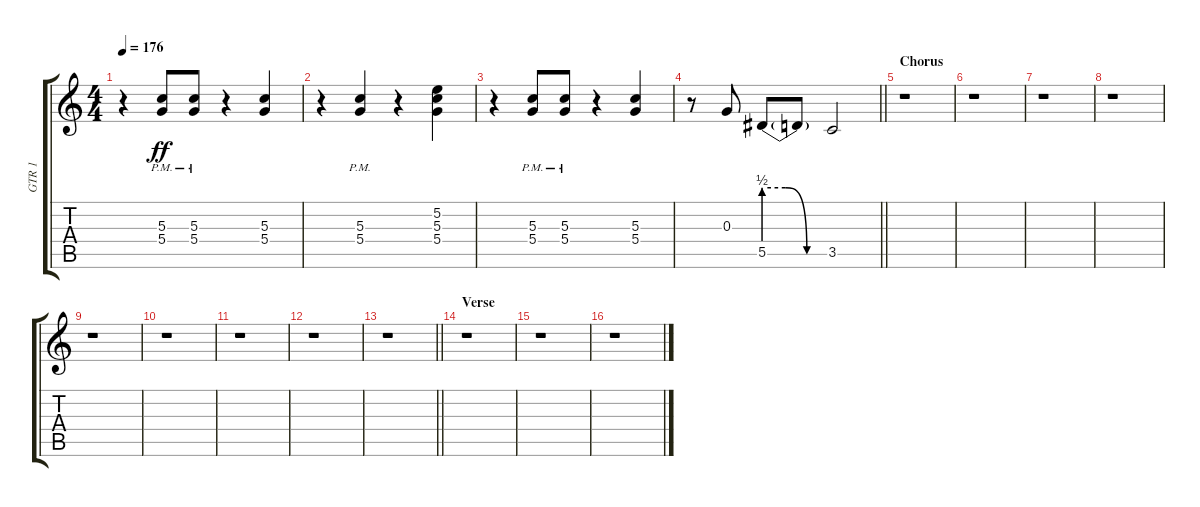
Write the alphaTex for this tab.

\track ("GTR 1" "GTR 1") {instrument electricguitarclean}
\staff {score tabs}
\tuning (E4 B3 G3 D3 A2 E2) {hide}
\ts (4 4)
\tempo 176
\clef g2
\ks c
r.4{dy ff} (5.3{pm} 5.4{pm}).8 (5.3{pm} 5.4{pm}).8 r.4 (5.3 5.4).4 |
r.4 (5.3{pm} 5.4{pm}).4 r.4 (5.2 5.3 5.4).4 |
r.4 (5.3{pm} 5.4{pm}).8 (5.3{pm} 5.4{pm}).8 r.4 (5.3 5.4).4 |
\barLineRight lightlight
r.8 0.3.8 5.5{be (custom 0 2 20 2 40 0 60 0)}.8 5.5{t}.8 3.5.2 |
\section ("" "Chorus")
r.1 |
r.1 |
r.1 |
r.1 |
r.1 |
r.1 |
r.1 |
r.1 |
\barLineRight lightlight
r.1 |
\section ("" "Verse")
r.1 |
r.1 |
r.1
